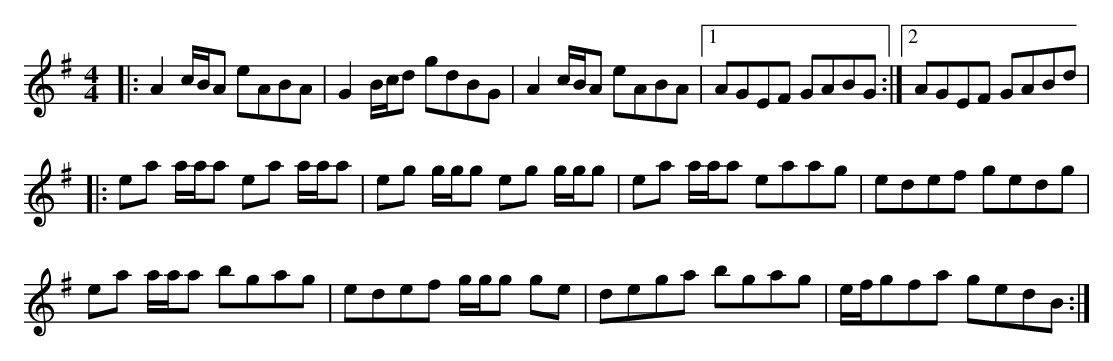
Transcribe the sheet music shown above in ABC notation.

X:1
M:4/4
K:Ador
|:A2 c/2B/2A eABA|G2 B/2c/2d gdBG|A2 c/2B/2A eABA|1 AGEF GABG:|2 AGEF GABd|
|:ea a/2a/2a ea a/2a/2a|eg g/2g/2g eg g/2g/2g|ea a/2a/2a eaag|edef gedg|
ea a/2a/2a bgag|edef g/2g/2g ge|dega bgag|e/2f/2gfa gedB:|
